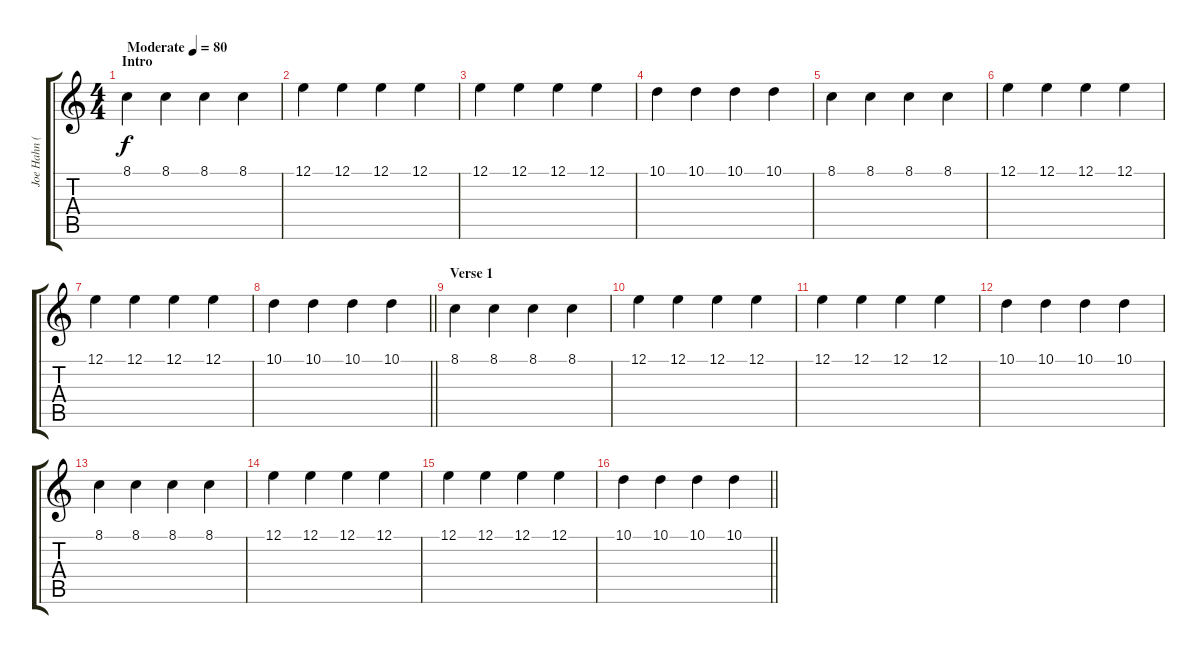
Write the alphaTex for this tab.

\track ("Joe Hahn (Effects 1)" "Joe Hahn (") {instrument piccolo}
\staff {score tabs}
\tuning (E4 B3 G3 D3 A2 E2) {hide}
\ts (4 4)
\section ("" "Intro")
\tempo (80 "Moderate")
\clef g2
\ks c
8.1.4{dy f instrument piccolo} 8.1.4 8.1.4 8.1.4 |
12.1.4 12.1.4 12.1.4 12.1.4 |
12.1.4 12.1.4 12.1.4 12.1.4 |
10.1.4 10.1.4 10.1.4 10.1.4 |
8.1.4 8.1.4 8.1.4 8.1.4 |
12.1.4 12.1.4 12.1.4 12.1.4 |
12.1.4 12.1.4 12.1.4 12.1.4 |
\barLineRight lightlight
10.1.4 10.1.4 10.1.4 10.1.4 |
\section ("" "Verse 1")
8.1.4 8.1.4 8.1.4 8.1.4 |
12.1.4 12.1.4 12.1.4 12.1.4 |
12.1.4 12.1.4 12.1.4 12.1.4 |
10.1.4 10.1.4 10.1.4 10.1.4 |
8.1.4 8.1.4 8.1.4 8.1.4 |
12.1.4 12.1.4 12.1.4 12.1.4 |
12.1.4 12.1.4 12.1.4 12.1.4 |
\barLineRight lightlight
10.1.4 10.1.4 10.1.4 10.1.4
